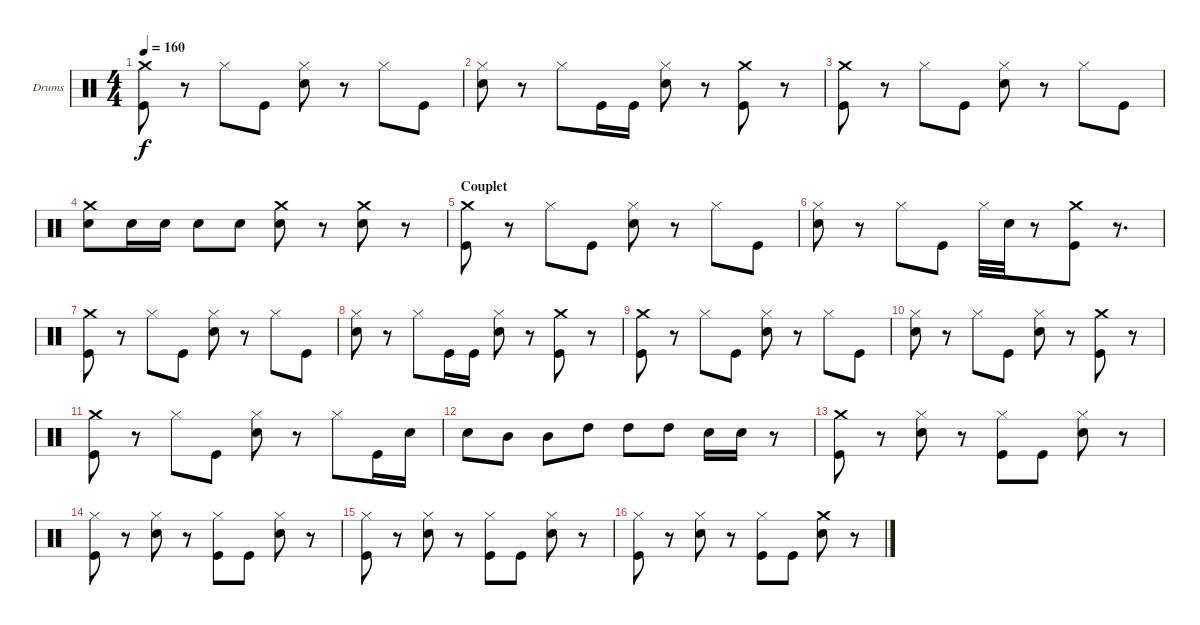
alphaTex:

\bracketExtendMode groupsimilarinstruments
\firstSystemTrackNameOrientation horizontal
\otherSystemsTrackNameOrientation horizontal
\track ("Drumkit" "Drums") {instrument percussion}
\staff {score}
\articulation defaults
\ts (4 4)
\tempo 160
\clef neutral
\ks c
("Kick (hit)" "Crash medium (hit)").8{dy f} r.8 "Hi-Hat (closed)".8 "Kick (hit)".8 ("Snare (hit) 2" "Hi-Hat (closed)").8 r.8 "Hi-Hat (closed)".8 "Kick (hit)".8 |
("Snare (hit) 2" "Hi-Hat (closed)").8 r.8 "Hi-Hat (closed)".8 "Kick (hit)".16 "Kick (hit)".16 ("Snare (hit) 2" "Hi-Hat (closed)").8 r.8 ("Crash medium (hit)" "Kick (hit)").8 r.8 |
("Kick (hit)" "Crash medium (hit)").8 r.8 "Hi-Hat (closed)".8 "Kick (hit)".8 ("Snare (hit) 2" "Hi-Hat (closed)").8 r.8 "Hi-Hat (closed)".8 "Kick (hit)".8 |
("Snare (hit) 2" "Crash medium (hit)").8 "Snare (hit) 2".16 "Snare (hit) 2".16 "Snare (hit) 2".8 "Snare (hit) 2".8 ("Crash medium (hit)" "Snare (hit) 2").8 r.8 ("Crash medium (hit)" "Snare (hit) 2").8 r.8 |
\section ("" "Couplet")
("Kick (hit)" "Crash medium (hit)").8 r.8 "Hi-Hat (closed)".8 "Kick (hit)".8 ("Snare (hit) 2" "Hi-Hat (closed)").8 r.8 "Hi-Hat (closed)".8 "Kick (hit)".8 |
("Hi-Hat (closed)" "Snare (hit) 2").8 r.8 "Hi-Hat (closed)".8 "Kick (hit)".8 "Hi-Hat (closed)".32 "Snare (hit) 2".32 r.8 ("Crash medium (hit)" "Kick (hit)").8 r.8{d} |
("Kick (hit)" "Crash medium (hit)").8 r.8 "Hi-Hat (closed)".8 "Kick (hit)".8 ("Snare (hit) 2" "Hi-Hat (closed)").8 r.8 "Hi-Hat (closed)".8 "Kick (hit)".8 |
("Snare (hit) 2" "Hi-Hat (closed)").8 r.8 "Hi-Hat (closed)".8 "Kick (hit)".16 "Kick (hit)".16 ("Snare (hit) 2" "Hi-Hat (closed)").8 r.8 ("Crash medium (hit)" "Kick (hit)").8 r.8 |
("Kick (hit)" "Crash medium (hit)").8 r.8 "Hi-Hat (closed)".8 "Kick (hit)".8 ("Snare (hit) 2" "Hi-Hat (closed)").8 r.8 "Hi-Hat (closed)".8 "Kick (hit)".8 |
("Snare (hit) 2" "Hi-Hat (closed)").8 r.8 "Hi-Hat (closed)".8 "Kick (hit)".8 ("Snare (hit) 2" "Hi-Hat (closed)").8 r.8 ("Crash medium (hit)" "Kick (hit)").8 r.8 |
("Kick (hit)" "Crash medium (hit)").8 r.8 "Hi-Hat (closed)".8 "Kick (hit)".8 ("Snare (hit) 2" "Hi-Hat (closed)").8 r.8 "Hi-Hat (closed)".8 "Kick (hit)".16 "Snare (hit) 2".16 |
"Snare (hit) 2".8 "Mid Tom (hit)".8 "Mid Tom (hit)".8 "High Tom (hit)".8 "High Tom (hit)".8 "High Tom (hit)".8 "Snare (hit) 2".16 "Snare (hit) 2".16 r.8 |
("Kick (hit)" "Crash medium (hit)").8 r.8 ("Hi-Hat (closed)" "Snare (hit) 2").8 r.8 ("Kick (hit)" "Hi-Hat (closed)").8 "Kick (hit)".8 ("Snare (hit) 2" "Hi-Hat (closed)").8 r.8 |
("Kick (hit)" "Hi-Hat (closed)").8 r.8 ("Snare (hit) 2" "Hi-Hat (closed)").8 r.8 ("Kick (hit)" "Hi-Hat (closed)").8 "Kick (hit)".8 ("Snare (hit) 2" "Hi-Hat (closed)").8 r.8 |
("Kick (hit)" "Hi-Hat (closed)").8 r.8 ("Snare (hit) 2" "Hi-Hat (closed)").8 r.8 ("Kick (hit)" "Hi-Hat (closed)").8 "Kick (hit)".8 ("Snare (hit) 2" "Hi-Hat (closed)").8 r.8 |
("Kick (hit)" "Hi-Hat (closed)").8 r.8 ("Snare (hit) 2" "Hi-Hat (closed)").8 r.8 ("Kick (hit)" "Hi-Hat (closed)").8 "Kick (hit)".8 ("Crash medium (hit)" "Snare (hit) 2").8 r.8
